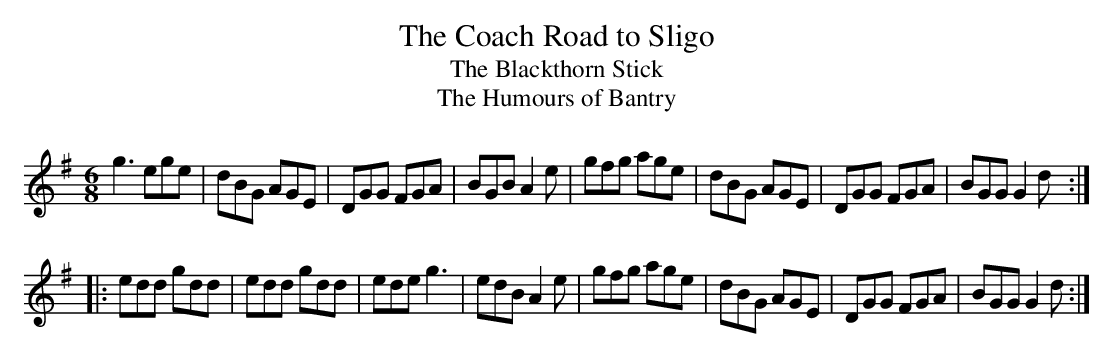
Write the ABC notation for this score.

X:1
T:Coach Road to Sligo, The
T:Blackthorn Stick, The
T:Humours of Bantry, The
M:6/8
K:G
g3 ege|dBG AGE|DGG FGA|BGB A2e|gfg age|dBG AGE|DGG FGA|BGG G2d:|
|:edd gdd|edd gdd|ede g3|edB A2e|gfg age|dBG AGE|DGG FGA|BGG G2d:|
